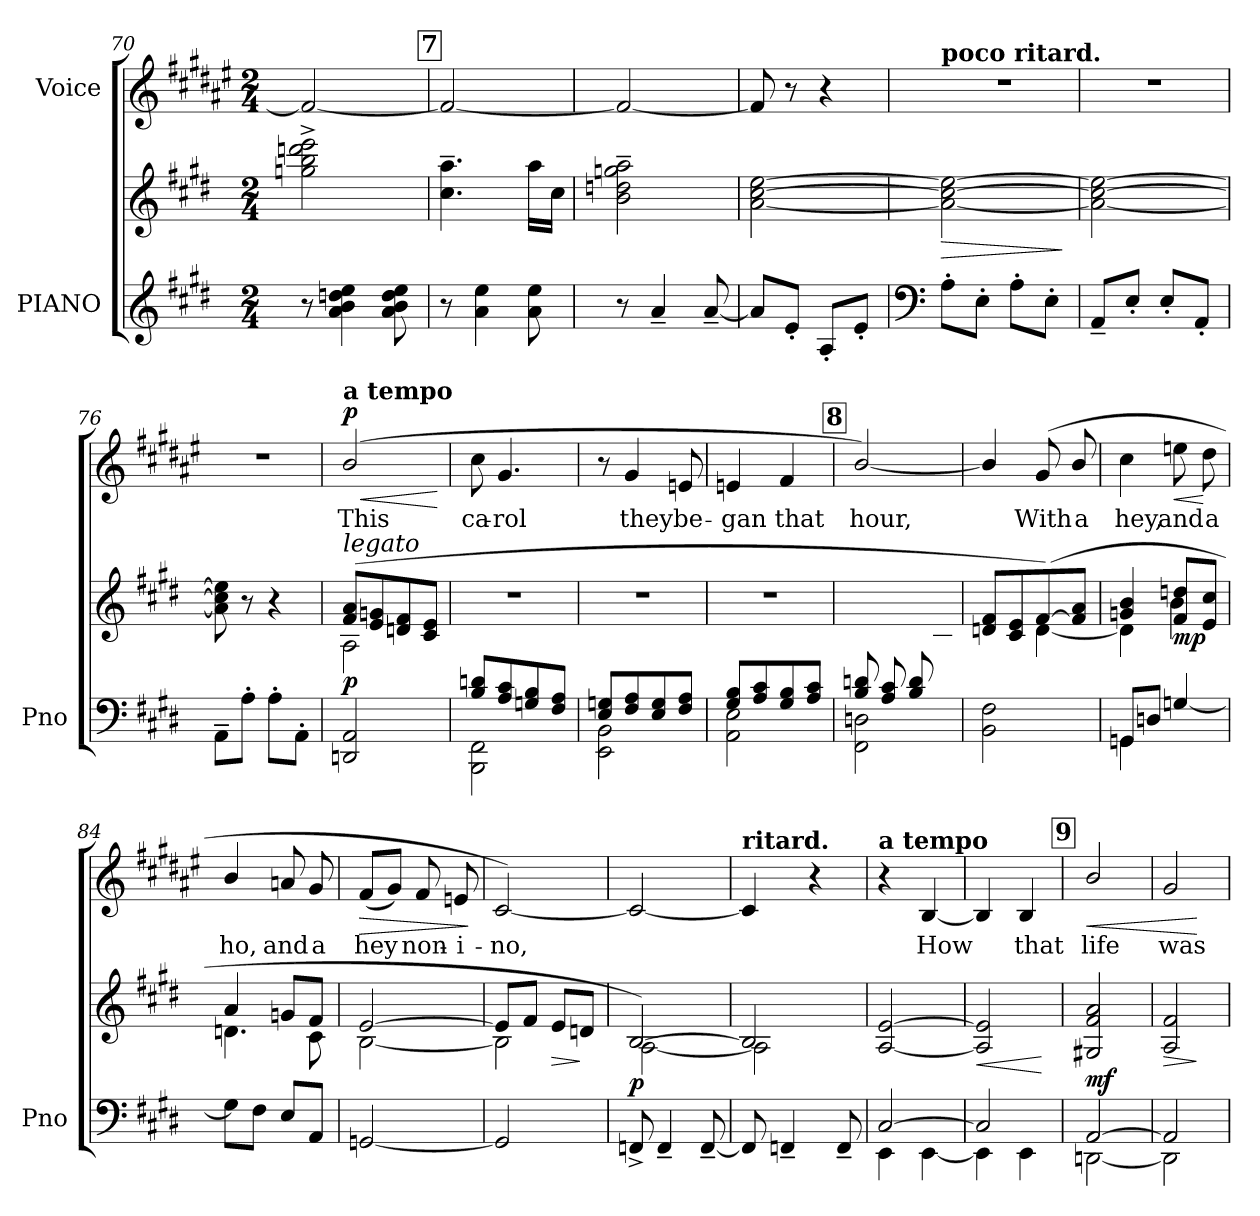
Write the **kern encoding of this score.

**kern	**kern	**dynam	**kern	**text	**dynam
*part2	*part2	*part2	*part1	*part1	*part1
*staff3	*staff2	*staff2/3	*staff1	*staff1	*staff1
*I"PIANO	*	*	*I"Voice	*	*
*I'Pno	*	*	*	*	*
*clefG2	*clefG2	*	*clefG2	*	*
*	*	*	*ITrd1c2	*	*
*k[f#c#g#d#]	*k[f#c#g#d#]	*	*k[f#c#g#d#]	*	*
*M2/4	*M2/4	*	*M2/4	*	*
=70	=70	=70	=70	=70	=70
8r	2ggn\^ 2bb\^ 2dddn\^ 2eee\^	.	2e/_	.	.
4a\ 4b\ 4ddn\ 4ee\	.	.	.	.	.
8a\ 8b\ 8dd\ 8ee\	.	.	.	.	.
!!LO:REH:place=s1:a:B:fs=14:t=7
=71	=71	=71	=71	=71	=71
8r	4.cc#\~ 4.aa\~	.	2e/_	.	.
4a\ 4ee\	.	.	.	.	.
8a\ 8ee\	16aa\LL	.	.	.	.
.	16cc#\JJ	.	.	.	.
=72	=72	=72	=72	=72	=72
8r	2b\~ 2ddn\~ 2ggn\~ 2aa\~	.	2e/_	.	.
4a~/	.	.	.	.	.
[8a~/	.	.	.	.	.
=73	=73	=73	=73	=73	=73
8a/L]	[2a\ [2cc#\ [2ee\	.	8e/]	.	.
8e'/J	.	.	8r	.	.
8A'/L	.	.	4r	.	.
8e'/J	.	.	.	.	.
!!LO:LB:g=z
=74	=74	=74	=74	=74	=74
*clefF4	*	*	*	*	*
!	!	!	!LO:TX:a:B:t=poco ritard.	!	!
!	!	!LO:HP:b	!	!	!
8A'\L	2a\_ 2cc#\_ 2ee\_	>	2r	.	.
8E'\J	.	.	.	.	.
8A'\L	.	.	.	.	.
8E'\J	.	.	.	.	.
.	.	]	.	.	.
=75	=75	=75	=75	=75	=75
8AA~/L	2a\_ 2cc#\_ 2ee\_	.	2r	.	.
8E'/J	.	.	.	.	.
8E'/L	.	.	.	.	.
8AA'/J	.	.	.	.	.
=76	=76	=76	=76	=76	=76
8AA~\L	8a\] 8cc#\] 8ee\]	.	2r	.	.
8A'\J	8r	.	.	.	.
8A'\L	4r	.	.	.	.
8AA'\J	.	.	.	.	.
=77	=77	=77	=77	=77	=77
*	*^	*	*	*	*
!	!	!	!	!LO:TX:a:B:t=a tempo	!	!
!	!LO:TX:a:i:t=legato	!	!	!	!	!
!	!	!	!LO:DY:b	!	!LO:LY:b	!LO:HP:b
!	!	!	!	!	!	!LO:DY:n=1:a
2DDn/ 2AA/	(8f#/ 8a/L	2A\	p	(2a/	This	< p
.	8e/ 8gn/	.	.	.	.	.
.	8dn/ 8f#/	.	.	.	.	.
.	8c#/ 8e/J	.	.	.	.	.
*	*v	*v	*	*	*	*
.	.	.	.	.	[
=78	=78	=78	=78	=78	=78
*^	*	*	*	*	*
!	!	!	!	!	!LO:LY:b	!
8B/ 8dn/L	2BBB\ 2FF#\	2r	.	8b\	ca-	.
!	!	!	!	!	!LO:LY:b	!
8A/ 8c#/	.	.	.	4.f#/	-rol	.
8Gn/ 8B/	.	.	.	.	.	.
8F#/ 8A/J	.	.	.	.	.	.
=79	=79	=79	=79	=79	=79	=79
8E/ 8Gn/L	2EE\ 2BB\	2r	.	8r	.	.
!	!	!	!	!	!LO:LY:b	!
8F#/ 8A/	.	.	.	4f#/	they	.
8E/ 8G/	.	.	.	.	.	.
!	!	!	!	!	!LO:LY:b	!
8F#/ 8A/J	.	.	.	8dn/	be-	.
!!LO:LB:g=z
=80	=80	=80	=80	=80	=80	=80
!	!	!	!	!	!LO:LY:b	!
8G#/ 8B/L	2AA\ 2E\	2r	.	4dn/	-gan	.
8A/ 8c#/	.	.	.	.	.	.
!	!	!	!	!	!LO:LY:b	!
8G#/ 8B/	.	.	.	4e/	that	.
8A/ 8c#/J	.	.	.	.	.	.
!!LO:REH:place=s1:a:B:fs=14:t=8
=81	=81	=81	=81	=81	=81	=81
!	!	!	!	!	!LO:LY:b	!
8B/ 8dn/L	2FF#\ 2Dn\	4.ryy	.	[2a/)	hour,	.
8A/ 8c#/	.	.	.	.	.	.
8B/ 8d/	.	.	.	.	.	.
8ryy	.	8c#/ 8e/J	.	.	.	.
*v	*v	*	*	*	*	*
=82	=82	=82	=82	=82	=82
*	*^	*	*	*	*
2BB\ 2F#\	8dn/ 8f#/L	4ryy	.	4a/]	.	.
.	8c#/ 8e/	.	.	.	.	.
!	!	!	!	!	!LO:LY:b	!
.	([8f#/)	[4d\	.	(8f#/	With	.
!	!	!	!	!	!LO:LY:b	!
.	8f#/] 8a/J	.	.	8a/	a	.
=83	=83	=83	=83	=83	=83	=83
*^	*	*	*	*	*	*
!	!	!	!	!	!	!LO:LY:b	!
4GGn\	8GG/L	4gn/ 4b/	4d\]	.	4b\	hey,	.
.	8Dn/J	.	.	.	.	.	.
!	!	!	!	!LO:DY:b	!	!LO:LY:b	!LO:HP:b
[4Gn/	4ryy	8f#/ 8ddn/L	4b\	mp	8ddn\	and	<
!	!	!	!	!	!	!LO:LY:b	!
.	.	8e/ 8cc#/J	.	.	8cc#\	a	[
*v	*v	*	*	*	*	*	*
=84	=84	=84	=84	=84	=84	=84
!	!	!	!	!	!LO:LY:b	!
8G\L]	4a/	4.dn\	.	4a/	ho,	.
8F#\J	.	.	.	.	.	.
!	!	!	!	!	!LO:LY:b	!
8E/L	8gn/L	.	.	8gn/	and	.
!	!	!	!	!	!LO:LY:b	!
8AA/J	8f#/J	8c#\	.	8f#/	a	.
=85	=85	=85	=85	=85	=85	=85
!	!	!	!	!	!LO:LY:b	!LO:HP:b
[2GGn/	[2e/	[2B\	.	(8e/L	hey	>
.	.	.	.	8f#/J)	.	.
!	!	!	!	!	!LO:LY:b	!
.	.	.	.	8e/	non-	.
!	!	!	!	!	!LO:LY:b	!
.	.	.	.	8dn/	-i-	.
*	*v	*v	*	*	*	*
.	.	.	.	.	]
!!LO:PB:g=z
=86	=86	=86	=86	=86	=86
*	*^	*	*	*	*
!	!	!	!	!	!LO:LY:b	!
2GGni/]	8e/L]	2B\]	.	[2B/)	-no,	.
.	8f#/J	.	.	.	.	.
!	!	!	!LO:HP:b	!	!	!
.	8e/L	.	>	.	.	.
.	8dn/J	.	]	.	.	.
=87	=87	=87	=87	=87	=87	=87
!	!	!	!LO:DY:a=2	!	!	!
8FFn^/	[2B/)	[2A\	p	2B/_	.	.
4FF~/	.	.	.	.	.	.
[8FF~/	.	.	.	.	.	.
=88	=88	=88	=88	=88	=88	=88
!	!	!	!	!LO:TX:a:B:t=ritard.	!	!
8FF/]	2B/]	2A\]	.	4B/]	.	.
4FFn~/	.	.	.	.	.	.
.	.	.	.	4r	.	.
8FF~/	.	.	.	.	.	.
*	*v	*v	*	*	*	*
=89	=89	=89	=89	=89	=89
*^	*	*	*	*	*
!	!	!	!	!LO:TX:a:B:t=a tempo	!	!
[2C#/	4EE\	[2A/ [2e/	.	4r	.	.
!	!	!	!	!	!LO:LY:b	!
.	[4EE\	.	.	[4A/	How	.
=90	=90	=90	=90	=90	=90	=90
!	!	!	!LO:HP:b	!	!	!
2C#/]	4EE\]	2A/] 2e/]	<	4A/]	.	.
!	!	!	!	!	!LO:LY:b	!
.	4EE\	.	.	4A/	that	.
*v	*v	*	*	*	*	*
.	.	[	.	.	.
!!LO:REH:place=s1:a:B:fs=14:t=9
=91	=91	=91	=91	=91	=91
*^	*	*	*	*	*
!	!	!	!LO:DY:a=2	!	!LO:LY:b	!LO:HP:b
[2AA/	[2DDn\	2G#X/ 2f#/ 2a/	mf	2a/	life	<
=92	=92	=92	=92	=92	=92	=92
!	!	!	!LO:HP:b	!	!LO:LY:b	!
2AA/]	2DD\]	2A/ 2f#/	>	2f#/	was	.
*v	*v	*	*	*	*	*
.	.	]	.	.	[
=	=	=	=	=	=
*-	*-	*-	*-	*-	*-
